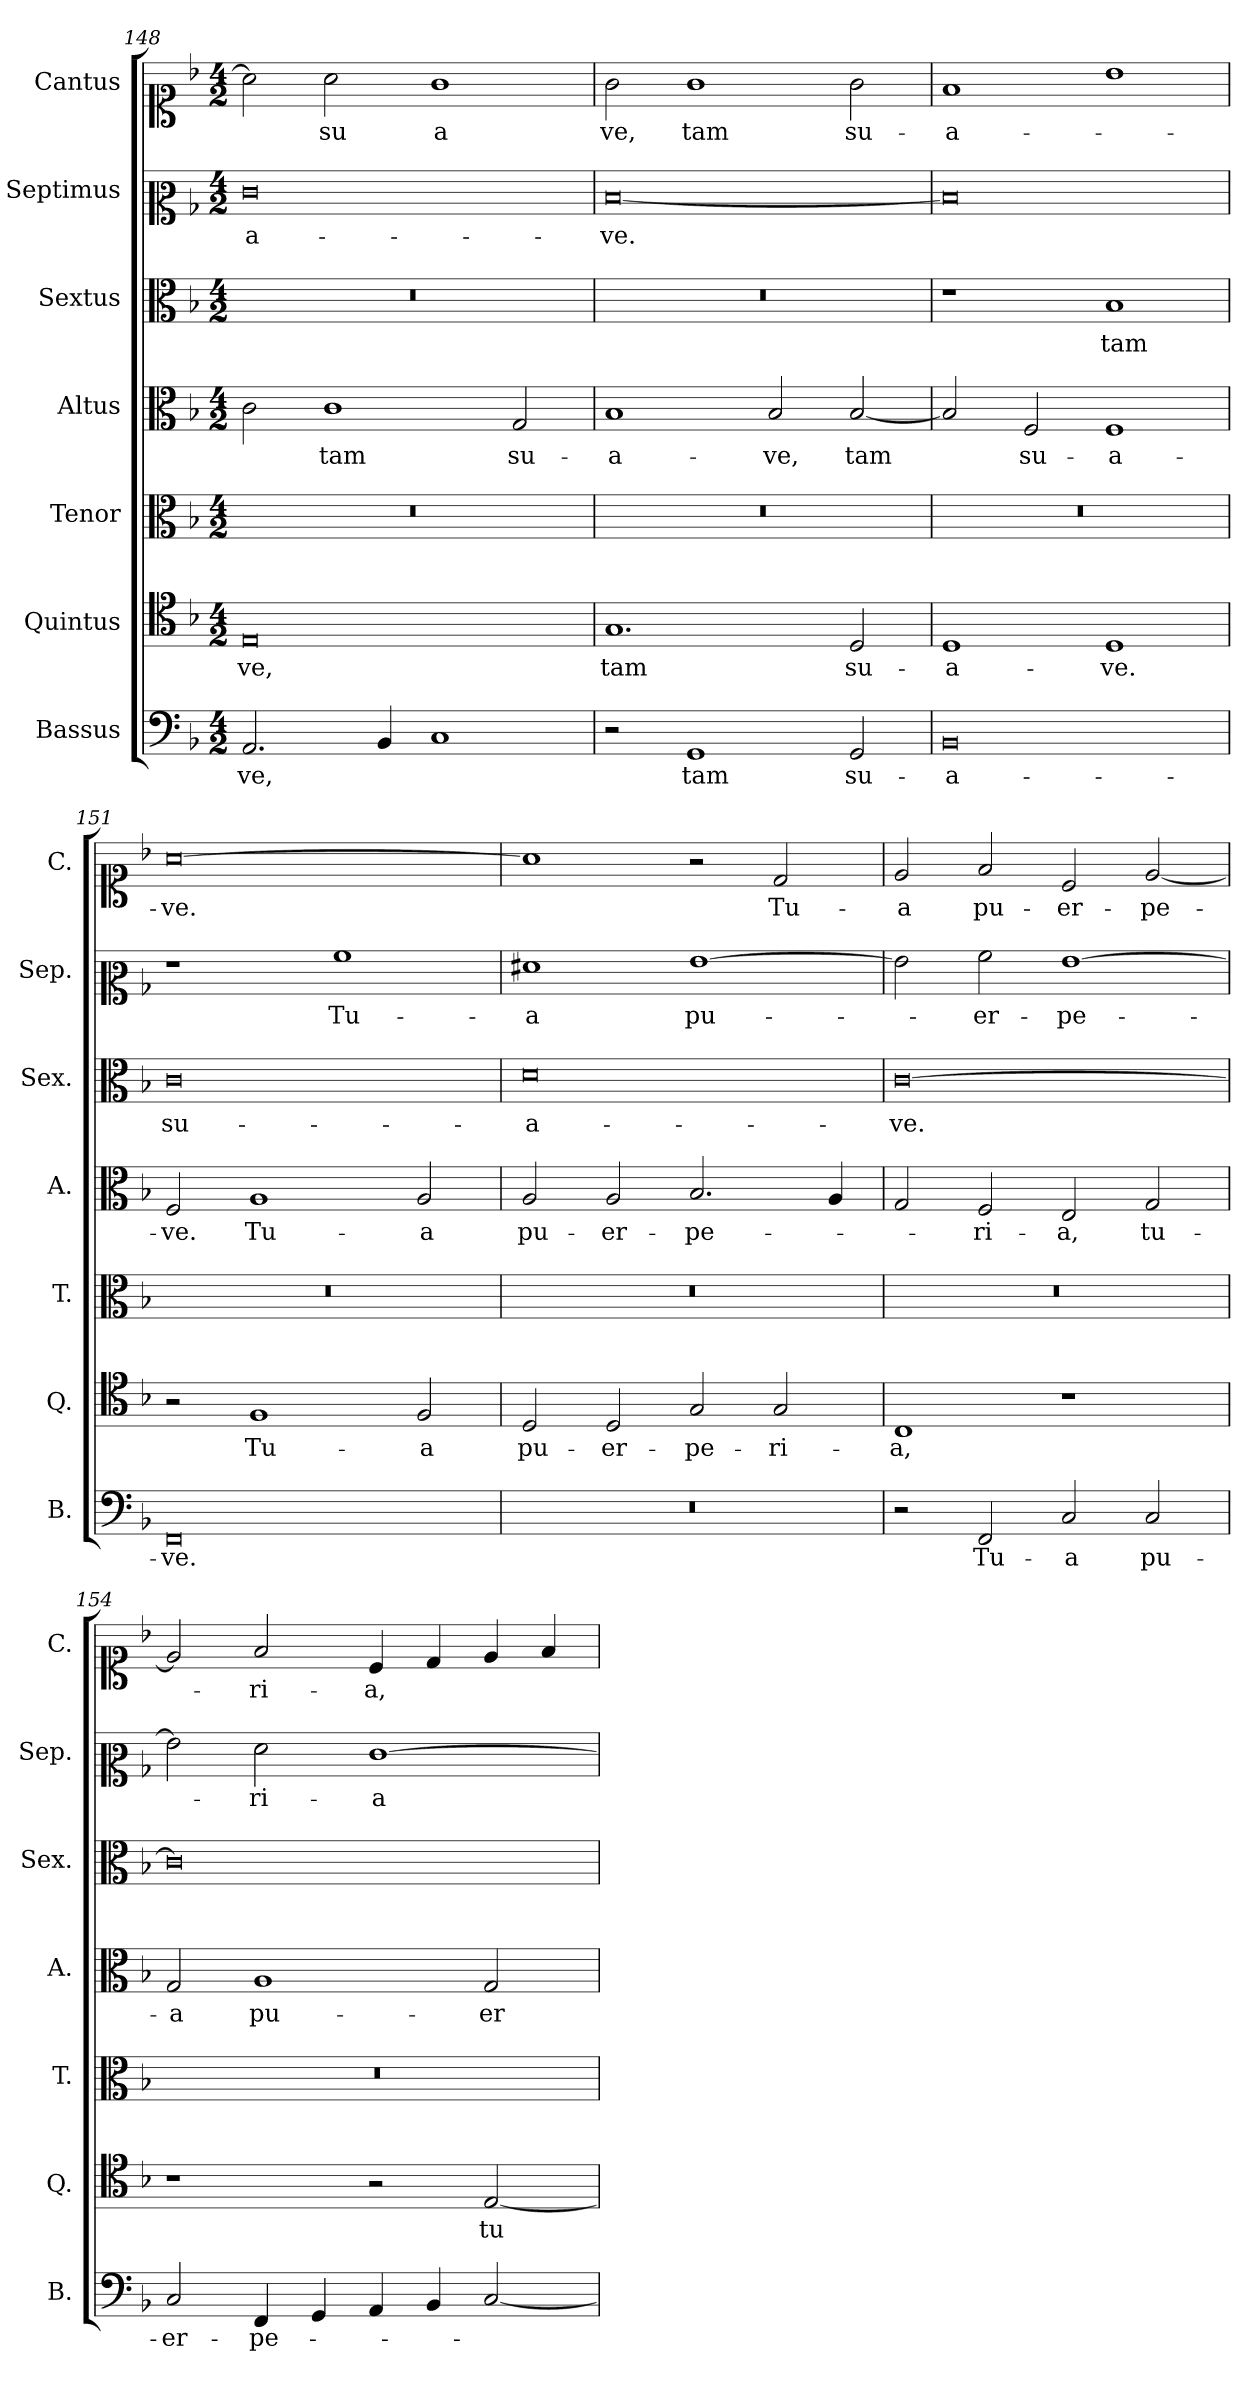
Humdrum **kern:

**kern	**text	**kern	**text	**kern	**kern	**text	**kern	**text	**kern	**text	**kern	**text
*part7	*part7	*part6	*part6	*part5	*part4	*part4	*part3	*part3	*part2	*part2	*part1	*part1
*staff7	*staff7	*staff6	*staff6	*staff5	*staff4	*staff4	*staff3	*staff3	*staff2	*staff2	*staff1	*staff1
*I"Bassus	*	*I"Quintus	*	*I"Tenor	*I"Altus	*	*I"Sextus	*	*I"Septimus	*	*I"Cantus	*
*I'B.	*	*I'Q.	*	*I'T.	*I'A.	*	*I'Sex.	*	*I'Sep.	*	*I'C.	*
*clefF4	*	*clefC4	*	*clefC3	*clefC3	*	*clefC3	*	*clefC2	*	*clefC1	*
*k[b-]	*	*k[b-]	*	*k[b-]	*k[b-]	*	*k[b-]	*	*k[b-]	*	*k[b-]	*
*F:	*	*F:	*	*F:	*F:	*	*F:	*	*F:	*	*F:	*
*M4/2	*	*M4/2	*	*M4/2	*M4/2	*	*M4/2	*	*M4/2	*	*M4/2	*
=148	=148	=148	=148	=148	=148	=148	=148	=148	=148	=148	=148	=148
2.AA/	-ve,	0E	-ve,	0r	2c\	.	0r	.	0e	-a-	2a\]	.
.	.	.	.	.	1c	tam	.	.	.	.	2a\	su
4BB-/	.	.	.	.	.	.	.	.	.	.	.	.
1C	.	.	.	.	.	.	.	.	.	.	1g	a
.	.	.	.	.	2G/	su-	.	.	.	.	.	.
=149	=149	=149	=149	=149	=149	=149	=149	=149	=149	=149	=149	=149
2r	.	1.G	tam	0r	1B-	-a-	0r	.	[0d	-ve.	2g\	ve,
1GG	tam	.	.	.	.	.	.	.	.	.	1g	tam
.	.	.	.	.	2B-/	-ve,	.	.	.	.	.	.
2GG/	su-	2D/	su-	.	[2B-/	tam	.	.	.	.	2g\	su-
=150	=150	=150	=150	=150	=150	=150	=150	=150	=150	=150	=150	=150
0BB-	-a-	1D	-a-	0r	2B-/]	.	1r	.	0d]	.	1f	-a-
.	.	.	.	.	2F/	su-	.	.	.	.	.	.
.	.	1D	-ve.	.	1F	-a-	1B-	tam	.	.	1b-	.
=151	=151	=151	=151	=151	=151	=151	=151	=151	=151	=151	=151	=151
0FF	-ve.	2r	.	0r	2F/	-ve.	0c	su-	1r	.	[0a	-ve.
.	.	1F	Tu-	.	1A	Tu-	.	.	.	.	.	.
.	.	.	.	.	.	.	.	.	1a	Tu-	.	.
.	.	2F/	-a	.	2A/	-a	.	.	.	.	.	.
=152	=152	=152	=152	=152	=152	=152	=152	=152	=152	=152	=152	=152
0r	.	2D/	pu-	0r	2A/	pu-	0d	-a-	1f#X	-a	1a]	.
.	.	2D/	-er-	.	2A/	-er-	.	.	.	.	.	.
.	.	2G/	-pe-	.	2.B-/	-pe-	.	.	[1g	pu-	2r	.
.	.	2G/	-ri-	.	.	.	.	.	.	.	2d/	Tu-
.	.	.	.	.	4A/	.	.	.	.	.	.	.
=153	=153	=153	=153	=153	=153	=153	=153	=153	=153	=153	=153	=153
2r	.	1C	-a,	0r	2G/	.	[0c	-ve.	2g\]	.	2e/	-a
2FF/	Tu-	.	.	.	2F/	-ri-	.	.	2a\	-er-	2f/	pu-
2C/	-a	1r	.	.	2E/	-a,	.	.	[1g	-pe-	2c/	-er-
2C/	pu-	.	.	.	2G/	tu-	.	.	.	.	[2e/	-pe-
!!LO:PB:g=z
=154	=154	=154	=154	=154	=154	=154	=154	=154	=154	=154	=154	=154
2C/	-er-	1r	.	0r	2G/	-a	0c]	.	2g\]	.	2e/]	.
4FF/	-pe-	.	.	.	1A	pu-	.	.	2f\	ri-	2f/	-ri-
4GG/	.	.	.	.	.	.	.	.	.	.	.	.
4AA/	.	2r	.	.	.	.	.	.	[1e	-a	4c/	-a,
4BB-/	.	.	.	.	.	.	.	.	.	.	4d/	.
[2C/	.	[2E/	tu-	.	2G/	-er-	.	.	.	.	4e/	.
.	.	.	.	.	.	.	.	.	.	.	4f/	.
=	=	=	=	=	=	=	=	=	=	=	=	=
*-	*-	*-	*-	*-	*-	*-	*-	*-	*-	*-	*-	*-
